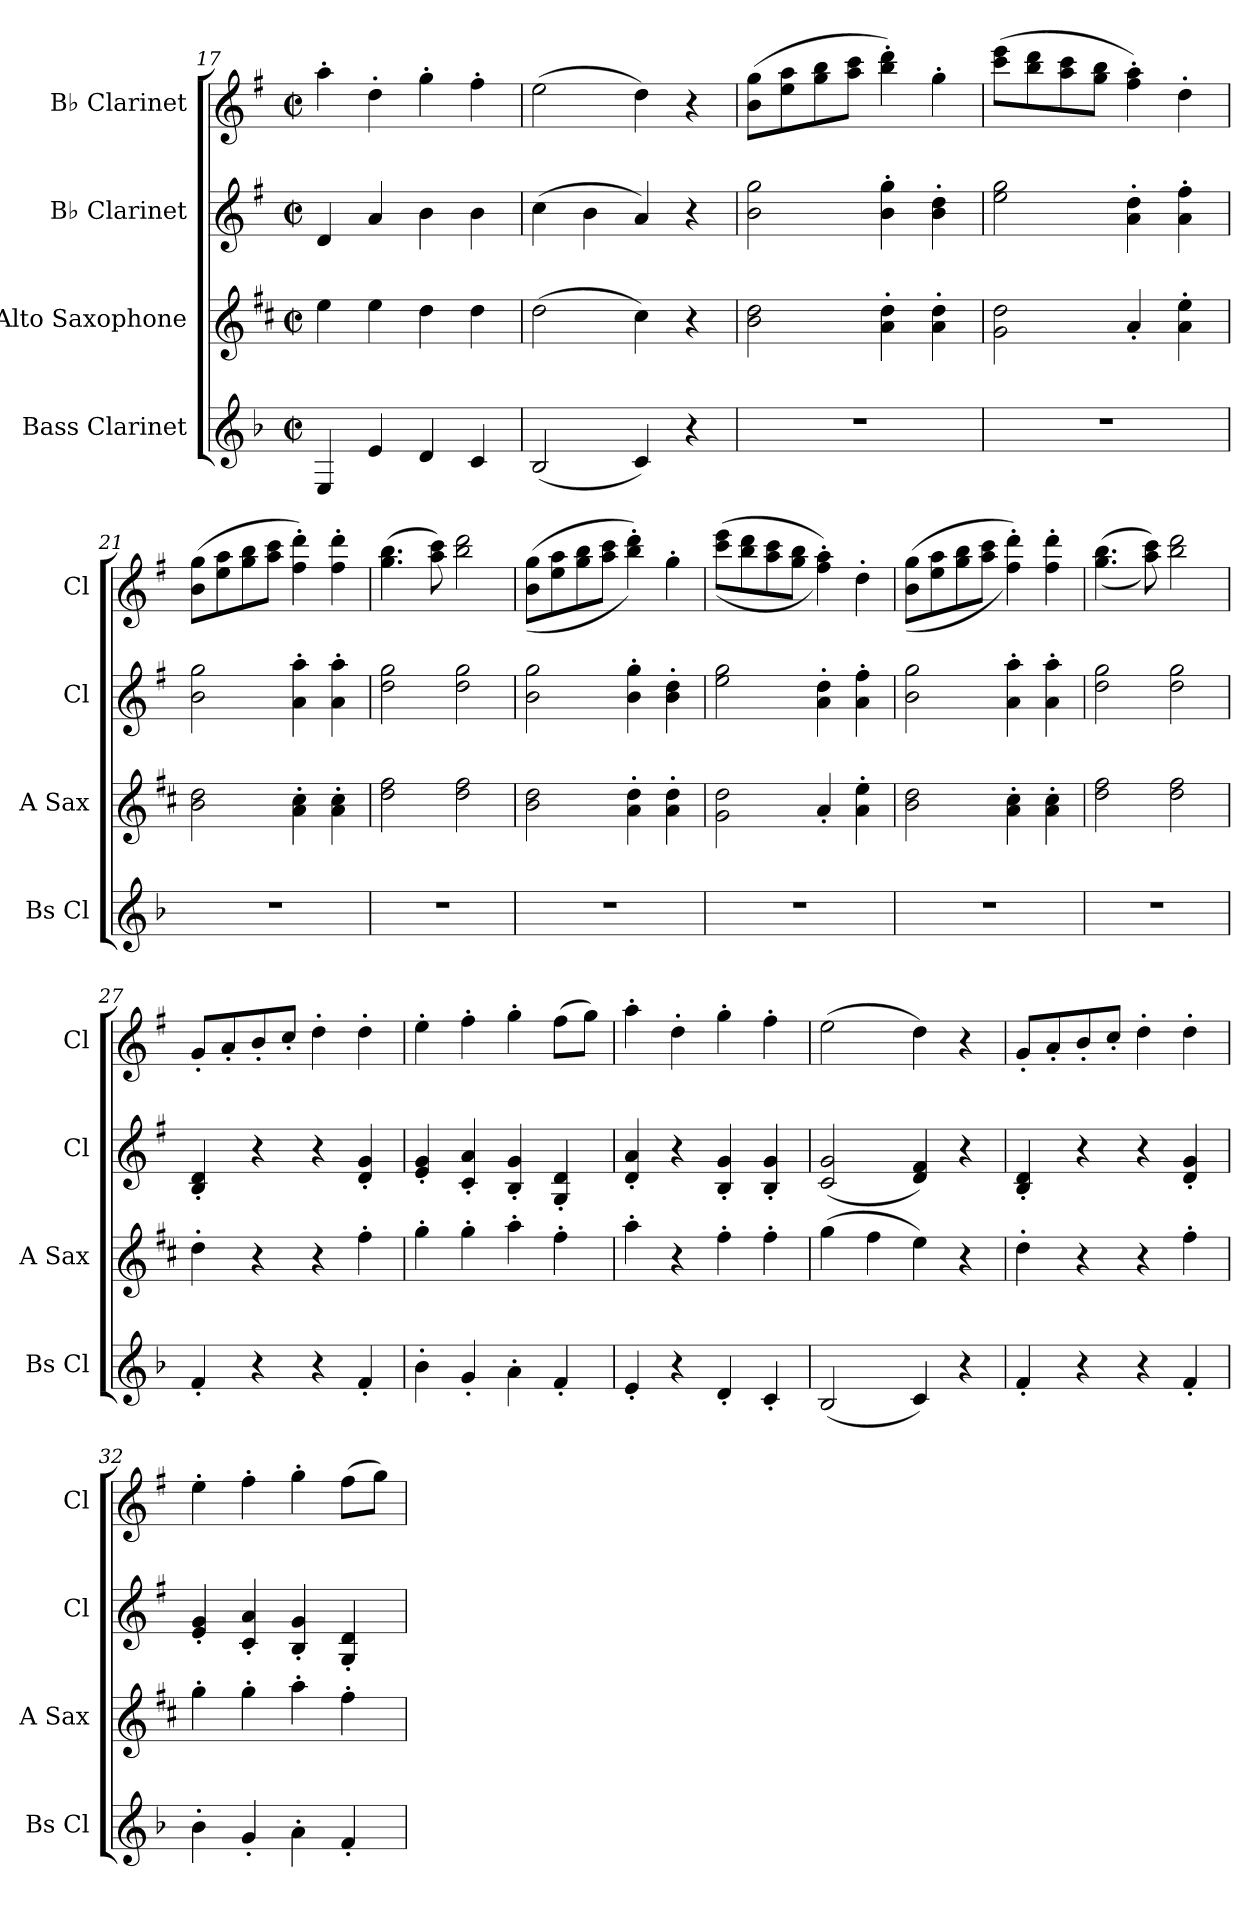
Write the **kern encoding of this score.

**kern	**kern	**kern	**kern
*part4	*part3	*part2	*part1
*staff4	*staff3	*staff2	*staff1
*I"Bass Clarinet	*I"Alto Saxophone	*I"B♭ Clarinet	*I"B♭ Clarinet
*I'Bs Cl	*I'A Sax	*I'Cl	*I'Cl
*clefG2	*clefG2	*clefG2	*clefG2
*ITrd8c14	*ITrd5c9	*ITrd1c2	*ITrd1c2
*k[b-]	*k[b-]	*k[b-]	*k[b-]
*M2/2	*M2/2	*M2/2	*M2/2
*met(c|)	*met(c|)	*met(c|)	*met(c|)
=17	=17	=17	=17
4EE/	4g\	4c/	4gg'\
4E/	4g\	4g/	4cc'\
4D/	4f\	4a\	4ff'\
4C/	4f\	4a\	4ee'\
=18	=18	=18	=18
(2BB-/	(2f\	(4b-\	(2dd\
.	.	4a\	.
4C/)	4e\)	4g/)	4cc\)
4r	4r	4r	4r
!!LO:LB:g=z
=19	=19	=19	=19
1r	2d\ 2f\	2a\ 2ff\	(8a\ 8ff\L
.	.	.	8dd\ 8gg\
.	.	.	8ff\ 8aa\
.	.	.	8gg\ 8bb-\J
.	4c\' 4f\'	4a\' 4ff\'	4aa\' 4ccc\')
.	4c\' 4f\'	4a\' 4cc\'	4ff'\
=20	=20	=20	=20
1r	2B-\ 2f\	2dd\ 2ff\	(8bb-\ 8ddd\L
.	.	.	8aa\ 8ccc\
.	.	.	8gg\ 8bb-\
.	.	.	8ff\ 8aa\J
.	4c'/	4g\' 4cc\'	4ee\' 4gg\')
.	4c\' 4g\'	4g\' 4ee\'	4cc'\
=21	=21	=21	=21
1r	2d\ 2f\	2a\ 2ff\	(8a\ 8ff\L
.	.	.	8dd\ 8gg\
.	.	.	8ff\ 8aa\
.	.	.	8gg\ 8bb-\J
.	4c\' 4e\'	4g\' 4gg\'	4ee\' 4ccc\')
.	4c\' 4e\'	4g\' 4gg\'	4ee\' 4ccc\'
=22	=22	=22	=22
1r	2f\ 2a\	2cc\ 2ff\	(4.ff\ 4.aa\
.	.	.	8gg\ 8bb-\)
.	2f\ 2a\	2cc\ 2ff\	2aa\ 2ccc\
=23	=23	=23	=23
1r	2d\ 2f\	2a\ 2ff\	((8a\ 8ff\L
.	.	.	8dd\ 8gg\
.	.	.	8ff\ 8aa\
.	.	.	8gg\ 8bb-\J
.	4c\' 4f\'	4a\' 4ff\'	4aa\' 4ccc\'))
.	4c\' 4f\'	4a\' 4cc\'	4ff'\
=24	=24	=24	=24
1r	2B-\ 2f\	2dd\ 2ff\	((8bb-\ 8ddd\L
.	.	.	8aa\ 8ccc\
.	.	.	8gg\ 8bb-\
.	.	.	8ff\ 8aa\J
.	4c'/	4g\' 4cc\'	4ee\' 4gg\'))
.	4c\' 4g\'	4g\' 4ee\'	4cc'\
=25	=25	=25	=25
1r	2d\ 2f\	2a\ 2ff\	((8a\ 8ff\L
.	.	.	8dd\ 8gg\
.	.	.	8ff\ 8aa\
.	.	.	8gg\ 8bb-\J
.	4c\' 4e\'	4g\' 4gg\'	4ee\' 4ccc\'))
.	4c\' 4e\'	4g\' 4gg\'	4ee\' 4ccc\'
=26	=26	=26	=26
1r	2f\ 2a\	2cc\ 2ff\	((4.ff\ 4.aa\
.	.	.	8gg\ 8bb-\))
.	2f\ 2a\	2cc\ 2ff\	2aa\ 2ccc\
!!LO:LB:g=z
=27	=27	=27	=27
4F'/	4f'\	4A/' 4c/'	8f'/L
.	.	.	8g'/
4r	4r	4r	8a'/
.	.	.	8b-'/J
4r	4r	4r	4cc'\
4F'/	4a'\	4c/' 4f/'	4cc'\
=28	=28	=28	=28
4B-'\	4b-'\	4d/' 4f/'	4dd'\
4G'/	4b-'\	4B-/' 4g/'	4ee'\
4A'\	4cc'\	4A/' 4f/'	4ff'\
4F'/	4a'\	4F/' 4c/'	(8ee\L
.	.	.	8ff\J)
=29	=29	=29	=29
4E'/	4cc'\	4c/' 4g/'	4gg'\
4r	4r	4r	4cc'\
4D'/	4a'\	4A/' 4f/'	4ff'\
4C'/	4a'\	4A/' 4f/'	4ee'\
=30	=30	=30	=30
(2BB-/	(4b-\	(2B-/ 2f/	(2dd\
.	4a\	.	.
4C/)	4g\)	4c/ 4e/)	4cc\)
4r	4r	4r	4r
=31	=31	=31	=31
4F'/	4f'\	4A/' 4c/'	8f'/L
.	.	.	8g'/
4r	4r	4r	8a'/
.	.	.	8b-'/J
4r	4r	4r	4cc'\
4F'/	4a'\	4c/' 4f/'	4cc'\
=32	=32	=32	=32
4B-'\	4b-'\	4d/' 4f/'	4dd'\
4G'/	4b-'\	4B-/' 4g/'	4ee'\
4A'\	4cc'\	4A/' 4f/'	4ff'\
4F'/	4a'\	4F/' 4c/'	(8ee\L
.	.	.	8ff\J)
=	=	=	=
*-	*-	*-	*-
